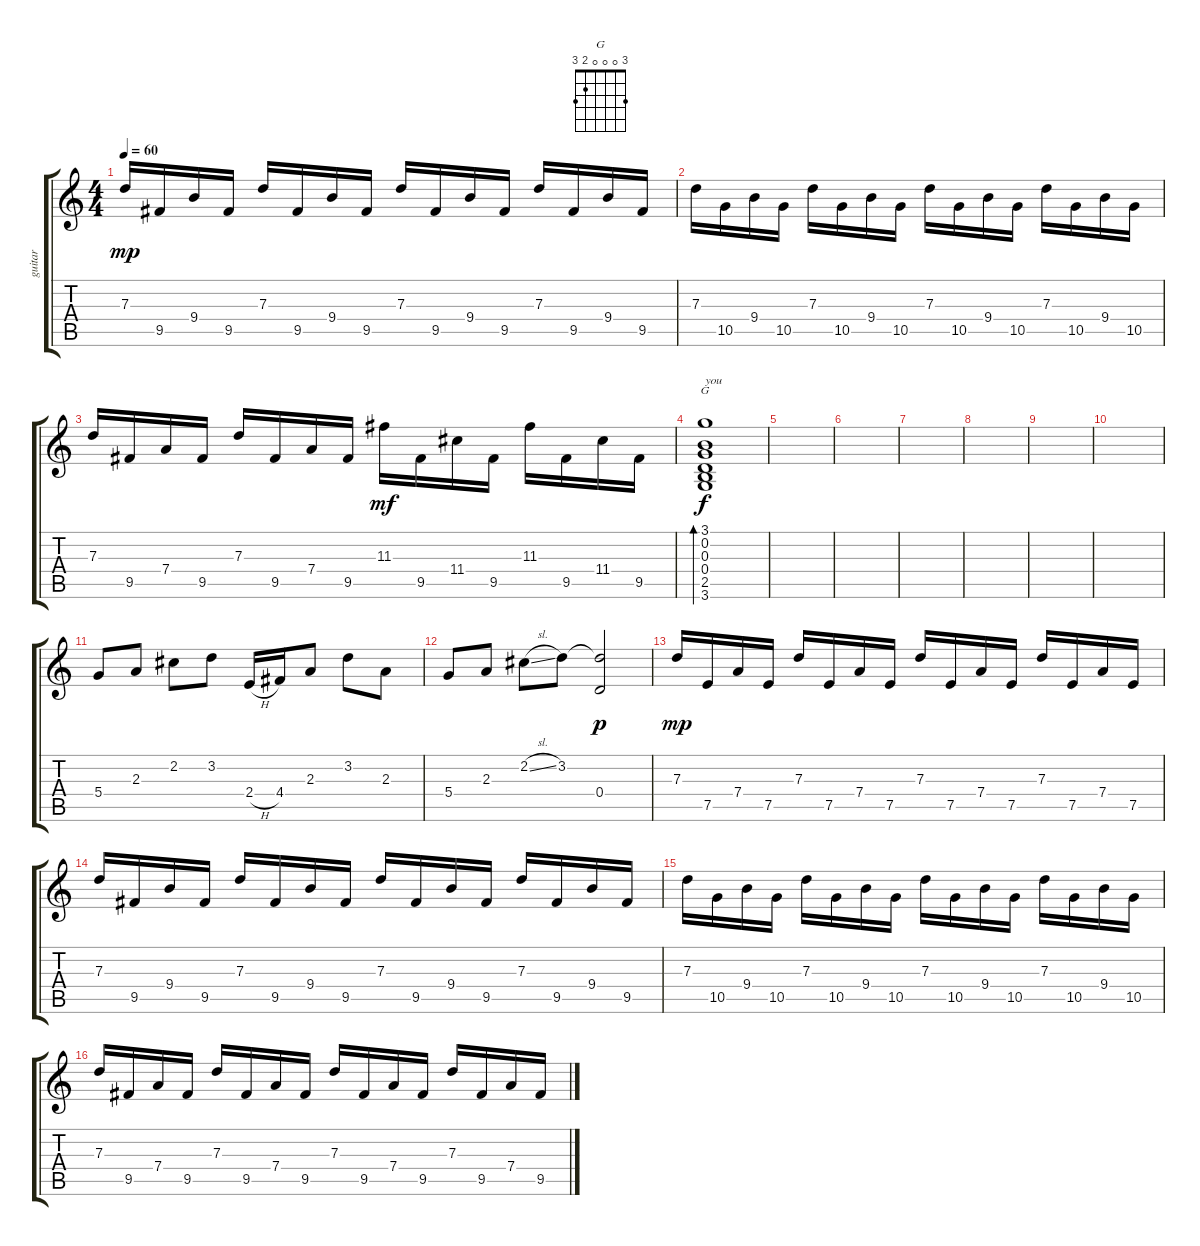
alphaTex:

\track ("guitar" "guitar") {instrument electricguitarclean}
\staff {score tabs}
\tuning (E4 B3 G3 D3 A2 E2) {hide}
\chord ("G" 3 0 0 0 2 3)
\ts (4 4)
\tempo 60
\clef g2
\ks c
7.3.16{dy mp} 9.5.16 9.4.16 9.5.16 7.3.16 9.5.16 9.4.16 9.5.16 7.3.16 9.5.16 9.4.16 9.5.16 7.3.16 9.5.16 9.4.16 9.5.16 |
7.3.16 10.5.16 9.4.16 10.5.16 7.3.16 10.5.16 9.4.16 10.5.16 7.3.16 10.5.16 9.4.16 10.5.16 7.3.16 10.5.16 9.4.16 10.5.16 |
7.3.16 9.5.16 7.4.16 9.5.16 7.3.16 9.5.16 7.4.16 9.5.16 11.3.16{dy mf} 9.5.16 11.4.16 9.5.16 11.3.16 9.5.16 11.4.16 9.5.16 |
(3.1 0.2 0.3 0.4 2.5 3.6).1{bd 240 ch "G" txt "you" dy f} |
|
|
|
|
|
|
5.4.8 2.3.8 2.2.8 3.2.8 2.4{h}.16 4.4.16 2.3.8 3.2.8 2.3.8 |
5.4.8 2.3.8 2.2{sl}.8 3.2.8 (3.2{t} 0.4).2{dy p} |
7.3.16{dy mp} 7.5.16 7.4.16 7.5.16 7.3.16 7.5.16 7.4.16 7.5.16 7.3.16 7.5.16 7.4.16 7.5.16 7.3.16 7.5.16 7.4.16 7.5.16 |
7.3.16 9.5.16 9.4.16 9.5.16 7.3.16 9.5.16 9.4.16 9.5.16 7.3.16 9.5.16 9.4.16 9.5.16 7.3.16 9.5.16 9.4.16 9.5.16 |
7.3.16 10.5.16 9.4.16 10.5.16 7.3.16 10.5.16 9.4.16 10.5.16 7.3.16 10.5.16 9.4.16 10.5.16 7.3.16 10.5.16 9.4.16 10.5.16 |
7.3.16 9.5.16 7.4.16 9.5.16 7.3.16 9.5.16 7.4.16 9.5.16 7.3.16 9.5.16 7.4.16 9.5.16 7.3.16 9.5.16 7.4.16 9.5.16
